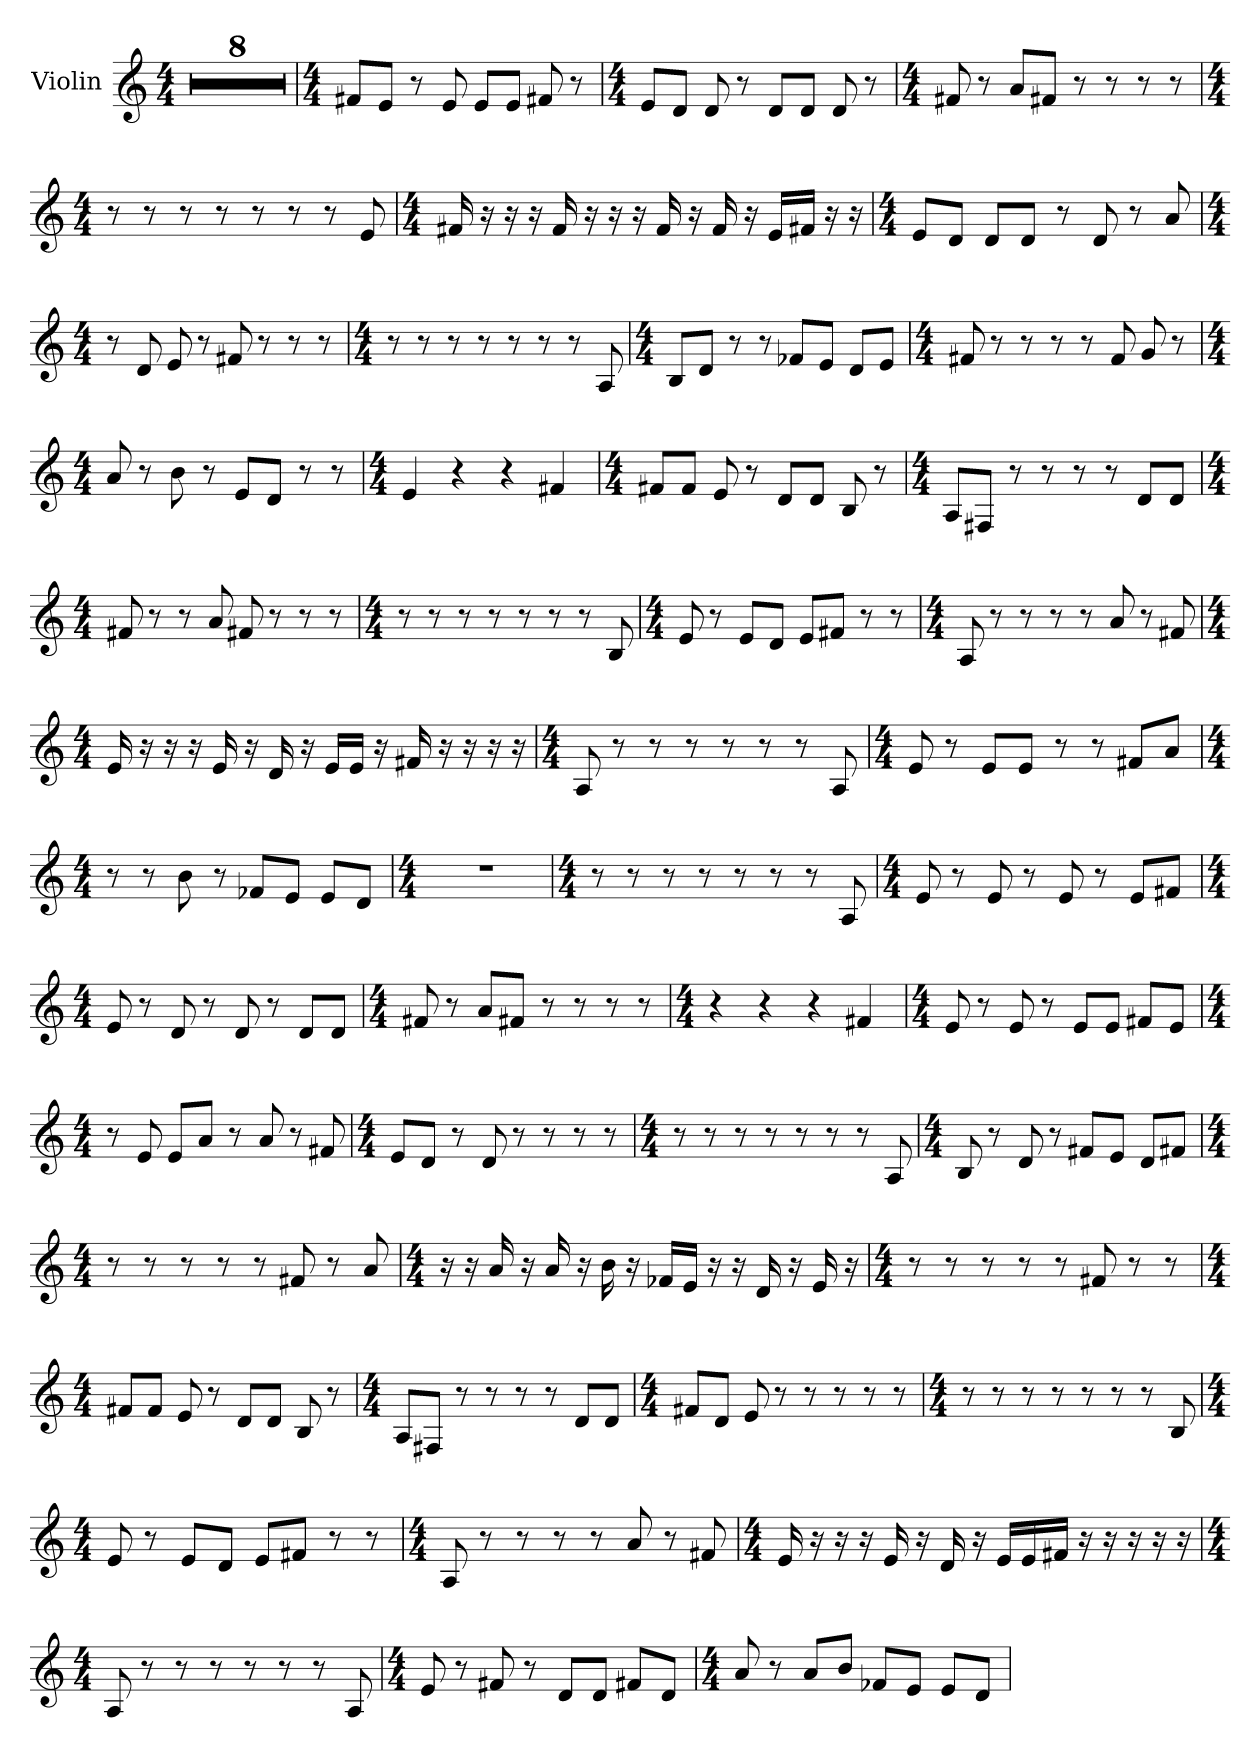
**kern
*part1
*staff1
*I"Violin
*I'Vln
*M4/4
=
1r
=
*M4/4
1r
=
*M4/4
1r
=
*M4/4
1r
=
*M4/4
1r
=
*M4/4
1r
=
*M4/4
1r
=
*M4/4
1r
=
*M4/4
8f#XL
8eJ
8r
8e
8eL
8eJ
8f#X
8r
=
*M4/4
8eL
8dJ
8d
8r
8dL
8dJ
8d
8r
=
*M4/4
8f#X
8r
8aL
8f#XJ
8r
8r
8r
8r
=
*M4/4
8r
8r
8r
8r
8r
8r
8r
8e
=
*M4/4
16f#X
16r
16r
16r
16f#
16r
16r
16r
16f#
16r
16f#
16r
16eLL
16f#XJJ
16r
16r
=
*M4/4
8eL
8dJ
8dL
8dJ
8r
8d
8r
8a
=
*M4/4
8r
8d
8e
8r
8f#X
8r
8r
8r
=
*M4/4
8r
8r
8r
8r
8r
8r
8r
8A
=
*M4/4
8BL
8dJ
8r
8r
8f-XL
8eJ
8dL
8eJ
=
*M4/4
8f#X
8r
8r
8r
8r
8f#
8g
8r
=
*M4/4
8a
8r
8b
8r
8eL
8dJ
8r
8r
=
*M4/4
4e
4r
4r
4f#X
=
*M4/4
8f#XL
8f#J
8e
8r
8dL
8dJ
8B
8r
=
*M4/4
8AL
8F#XJ
8r
8r
8r
8r
8dL
8dJ
=
*M4/4
8f#X
8r
8r
8a
8f#X
8r
8r
8r
=
*M4/4
8r
8r
8r
8r
8r
8r
8r
8B
=
*M4/4
8e
8r
8eL
8dJ
8eL
8f#XJ
8r
8r
=
*M4/4
8A
8r
8r
8r
8r
8a
8r
8f#X
=
*M4/4
16e
16r
16r
16r
16e
16r
16d
16r
16eLL
16eJJ
16r
16f#X
16r
16r
16r
16r
=
*M4/4
8A
8r
8r
8r
8r
8r
8r
8A
=
*M4/4
8e
8r
8eL
8eJ
8r
8r
8f#XL
8aJ
=
*M4/4
8r
8r
8b
8r
8f-XL
8eJ
8eL
8dJ
=
*M4/4
1r
=
*M4/4
8r
8r
8r
8r
8r
8r
8r
8A
=
*M4/4
8e
8r
8e
8r
8e
8r
8eL
8f#XJ
=
*M4/4
8e
8r
8d
8r
8d
8r
8dL
8dJ
=
*M4/4
8f#X
8r
8aL
8f#XJ
8r
8r
8r
8r
=
*M4/4
4r
4r
4r
4f#X
=
*M4/4
8e
8r
8e
8r
8eL
8eJ
8f#XL
8eJ
=
*M4/4
8r
8e
8eL
8aJ
8r
8a
8r
8f#X
=
*M4/4
8eL
8dJ
8r
8d
8r
8r
8r
8r
=
*M4/4
8r
8r
8r
8r
8r
8r
8r
8A
=
*M4/4
8B
8r
8d
8r
8f#XL
8eJ
8dL
8f#XJ
=
*M4/4
8r
8r
8r
8r
8r
8f#X
8r
8a
=
*M4/4
16r
16r
16a
16r
16a
16r
16b
16r
16f-XLL
16eJJ
16r
16r
16d
16r
16e
16r
=
*M4/4
8r
8r
8r
8r
8r
8f#X
8r
8r
=
*M4/4
8f#XL
8f#J
8e
8r
8dL
8dJ
8B
8r
=
*M4/4
8AL
8F#XJ
8r
8r
8r
8r
8dL
8dJ
=
*M4/4
8f#XL
8dJ
8e
8r
8r
8r
8r
8r
=
*M4/4
8r
8r
8r
8r
8r
8r
8r
8B
=
*M4/4
8e
8r
8eL
8dJ
8eL
8f#XJ
8r
8r
=
*M4/4
8A
8r
8r
8r
8r
8a
8r
8f#X
=
*M4/4
16e
16r
16r
16r
16e
16r
16d
16r
16eLL
16e
16f#XJJ
16r
16r
16r
16r
16r
=
*M4/4
8A
8r
8r
8r
8r
8r
8r
8A
=
*M4/4
8e
8r
8f#X
8r
8dL
8dJ
8f#XL
8dJ
=
*M4/4
8a
8r
8aL
8bJ
8f-XL
8eJ
8eL
8dJ
=
*-
